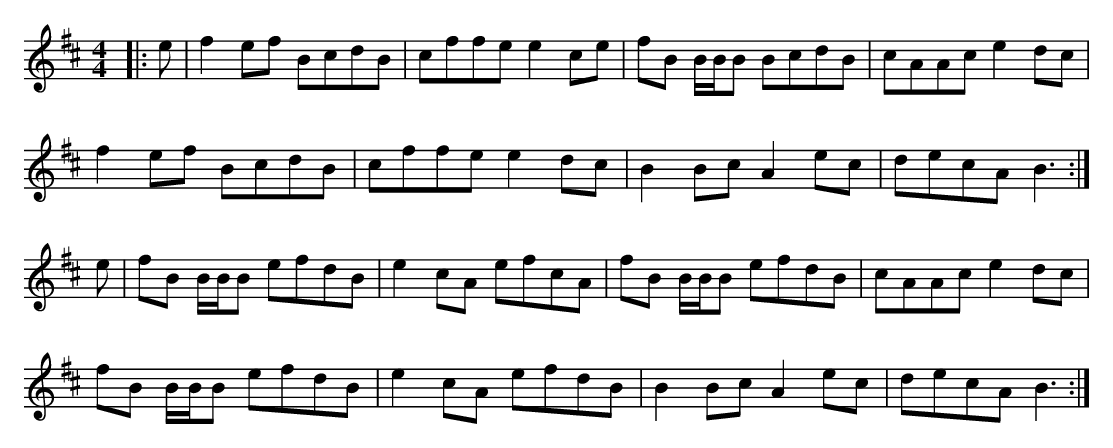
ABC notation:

X:1
M:4/4
K:Bmin
|:e|f2 ef BcdB|cffe e2 ce|fB B/B/B BcdB|cAAc e2 dc|
f2 ef BcdB|cffe e2 dc|B2 Bc A2 ec|decA B3:|
e|fB B/B/B efdB|e2 cA efcA|fB B/B/B efdB|cAAc e2 dc|
fB B/B/B efdB|e2 cA efdB|B2 Bc A2 ec|decA B3:|
